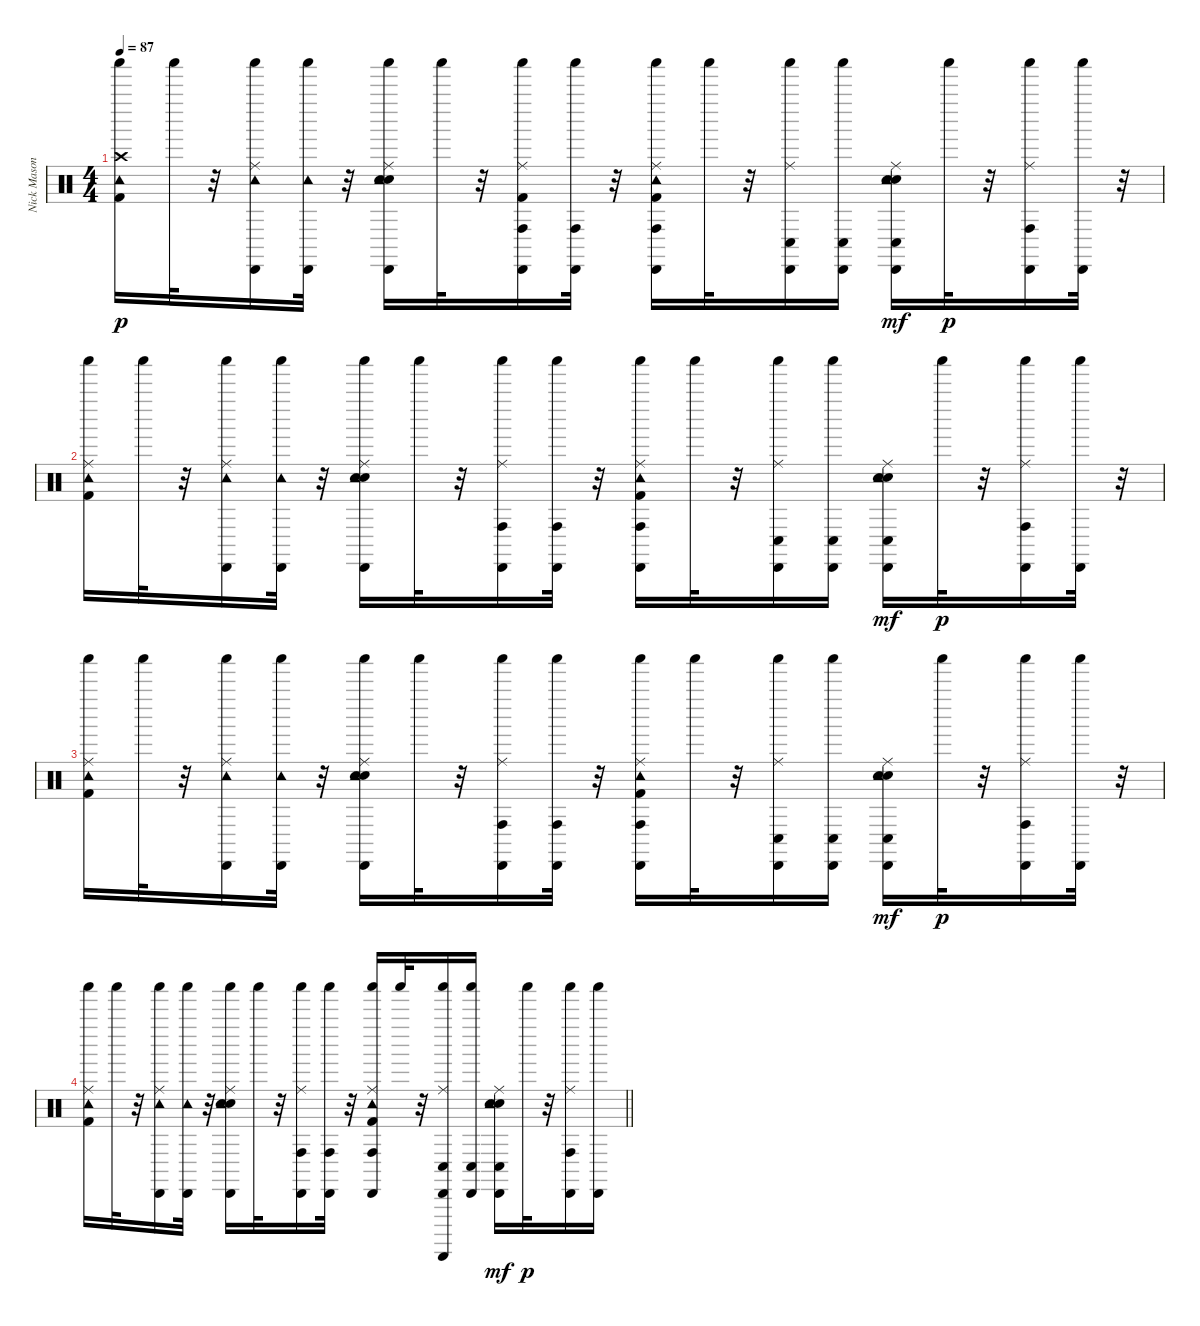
\track ("Nick Mason (Drums)" "Nick Mason") {instrument percussion}
\staff {score}
\articulation defaults
\ts (4 4)
\tempo 87
\clef neutral
\ks c
("Crash high (hit)" "Kick (hit) 2" "Tambourine (hit)" "Shaker (hit)").16{dy p} "Shaker (hit)".32 r.32 ("Ride (middle)" "Tambourine (hit)" "Cabasa (hit)" "Shaker (hit)").16 ("Tambourine (hit)" "Cabasa (hit)" "Shaker (hit)").32 r.32 ("Electric Snare (hit)" "Ride (middle)" "Snare (hit) 2" "Tambourine (hit)" "Cabasa (hit)" "Shaker (hit)").16 "Shaker (hit)".32 r.32 ("Ride (middle)" "Kick (hit) 2" "Cabasa (hit)" "Conga high (hit)" "Shaker (hit)").16 ("Cabasa (hit)" "Conga high (hit)" "Shaker (hit)").32 r.32 ("Ride (middle)" "Kick (hit) 2" "Cabasa (hit)" "Conga high (hit)" "Tambourine (hit)" "Shaker (hit)").16 "Shaker (hit)".32 r.32 ("Ride (middle)" "Cabasa (hit)" "Conga low (hit)" "Shaker (hit)").16 ("Cabasa (hit)" "Conga low (hit)" "Shaker (hit)").16 ("Electric Snare (hit)" "Ride (middle)" "Snare (hit) 2" "Cabasa (hit)" "Conga low (hit)" "Tambourine (hit)").16{dy mf} "Shaker (hit)".32{dy p} r.32 ("Ride (middle)" "Cabasa (hit)" "Conga high (hit)" "Shaker (hit)").16 ("Cabasa (hit)" "Shaker (hit)").32 r.32 |
("Ride (middle)" "Kick (hit) 2" "Tambourine (hit)" "Shaker (hit)").16 "Shaker (hit)".32 r.32 ("Ride (middle)" "Tambourine (hit)" "Cabasa (hit)" "Shaker (hit)").16 ("Tambourine (hit)" "Cabasa (hit)" "Shaker (hit)").32 r.32 ("Electric Snare (hit)" "Ride (middle)" "Snare (hit) 2" "Tambourine (hit)" "Cabasa (hit)" "Shaker (hit)").16 "Shaker (hit)".32 r.32 ("Ride (middle)" "Cabasa (hit)" "Conga high (hit)" "Shaker (hit)").16 ("Cabasa (hit)" "Conga high (hit)" "Shaker (hit)").32 r.32 ("Ride (middle)" "Kick (hit) 2" "Cabasa (hit)" "Conga high (hit)" "Tambourine (hit)" "Shaker (hit)").16 "Shaker (hit)".32 r.32 ("Ride (middle)" "Cabasa (hit)" "Conga low (hit)" "Shaker (hit)").16 ("Cabasa (hit)" "Conga low (hit)" "Shaker (hit)").16 ("Electric Snare (hit)" "Ride (middle)" "Snare (hit) 2" "Cabasa (hit)" "Conga low (hit)" "Tambourine (hit)").16{dy mf} "Shaker (hit)".32{dy p} r.32 ("Ride (middle)" "Cabasa (hit)" "Conga high (hit)" "Shaker (hit)").16 ("Cabasa (hit)" "Shaker (hit)").32 r.32 |
("Ride (middle)" "Kick (hit) 2" "Tambourine (hit)" "Shaker (hit)").16 "Shaker (hit)".32 r.32 ("Ride (middle)" "Tambourine (hit)" "Cabasa (hit)" "Shaker (hit)").16 ("Tambourine (hit)" "Cabasa (hit)" "Shaker (hit)").32 r.32 ("Electric Snare (hit)" "Ride (middle)" "Snare (hit) 2" "Tambourine (hit)" "Cabasa (hit)" "Shaker (hit)").16 "Shaker (hit)".32 r.32 ("Ride (middle)" "Cabasa (hit)" "Conga high (hit)" "Shaker (hit)").16 ("Cabasa (hit)" "Conga high (hit)" "Shaker (hit)").32 r.32 ("Ride (middle)" "Kick (hit) 2" "Cabasa (hit)" "Conga high (hit)" "Tambourine (hit)" "Shaker (hit)").16 "Shaker (hit)".32 r.32 ("Ride (middle)" "Cabasa (hit)" "Conga low (hit)" "Shaker (hit)").16 ("Cabasa (hit)" "Conga low (hit)" "Shaker (hit)").16 ("Electric Snare (hit)" "Ride (middle)" "Snare (hit) 2" "Cabasa (hit)" "Conga low (hit)" "Tambourine (hit)").16{dy mf} "Shaker (hit)".32{dy p} r.32 ("Ride (middle)" "Cabasa (hit)" "Conga high (hit)" "Shaker (hit)").16 ("Cabasa (hit)" "Shaker (hit)").32 r.32 |
\barLineRight lightlight
("Ride (middle)" "Kick (hit) 2" "Tambourine (hit)" "Shaker (hit)").16 "Shaker (hit)".32 r.32 ("Ride (middle)" "Tambourine (hit)" "Cabasa (hit)" "Shaker (hit)").16 ("Tambourine (hit)" "Cabasa (hit)" "Shaker (hit)").32 r.32 ("Electric Snare (hit)" "Ride (middle)" "Snare (hit) 2" "Tambourine (hit)" "Cabasa (hit)" "Shaker (hit)").16 "Shaker (hit)".32 r.32 ("Ride (middle)" "Cabasa (hit)" "Conga high (hit)" "Shaker (hit)").16 ("Cabasa (hit)" "Conga high (hit)" "Shaker (hit)").32 r.32 ("Ride (middle)" "Kick (hit) 2" "Cabasa (hit)" "Conga high (hit)" "Tambourine (hit)" "Shaker (hit)").16 "Shaker (hit)".32 r.32 ("Ride (middle)" "Cabasa (hit)" "Conga low (hit)" "Shaker (hit)" "Guiro (scrap-return)").16 ("Cabasa (hit)" "Conga low (hit)" "Shaker (hit)").16 ("Electric Snare (hit)" "Ride (middle)" "Snare (hit) 2" "Cabasa (hit)" "Conga low (hit)" "Tambourine (hit)").16{dy mf} "Shaker (hit)".32{dy p} r.32 ("Ride (middle)" "Cabasa (hit)" "Conga high (hit)" "Shaker (hit)").16 ("Cabasa (hit)" "Shaker (hit)").16
